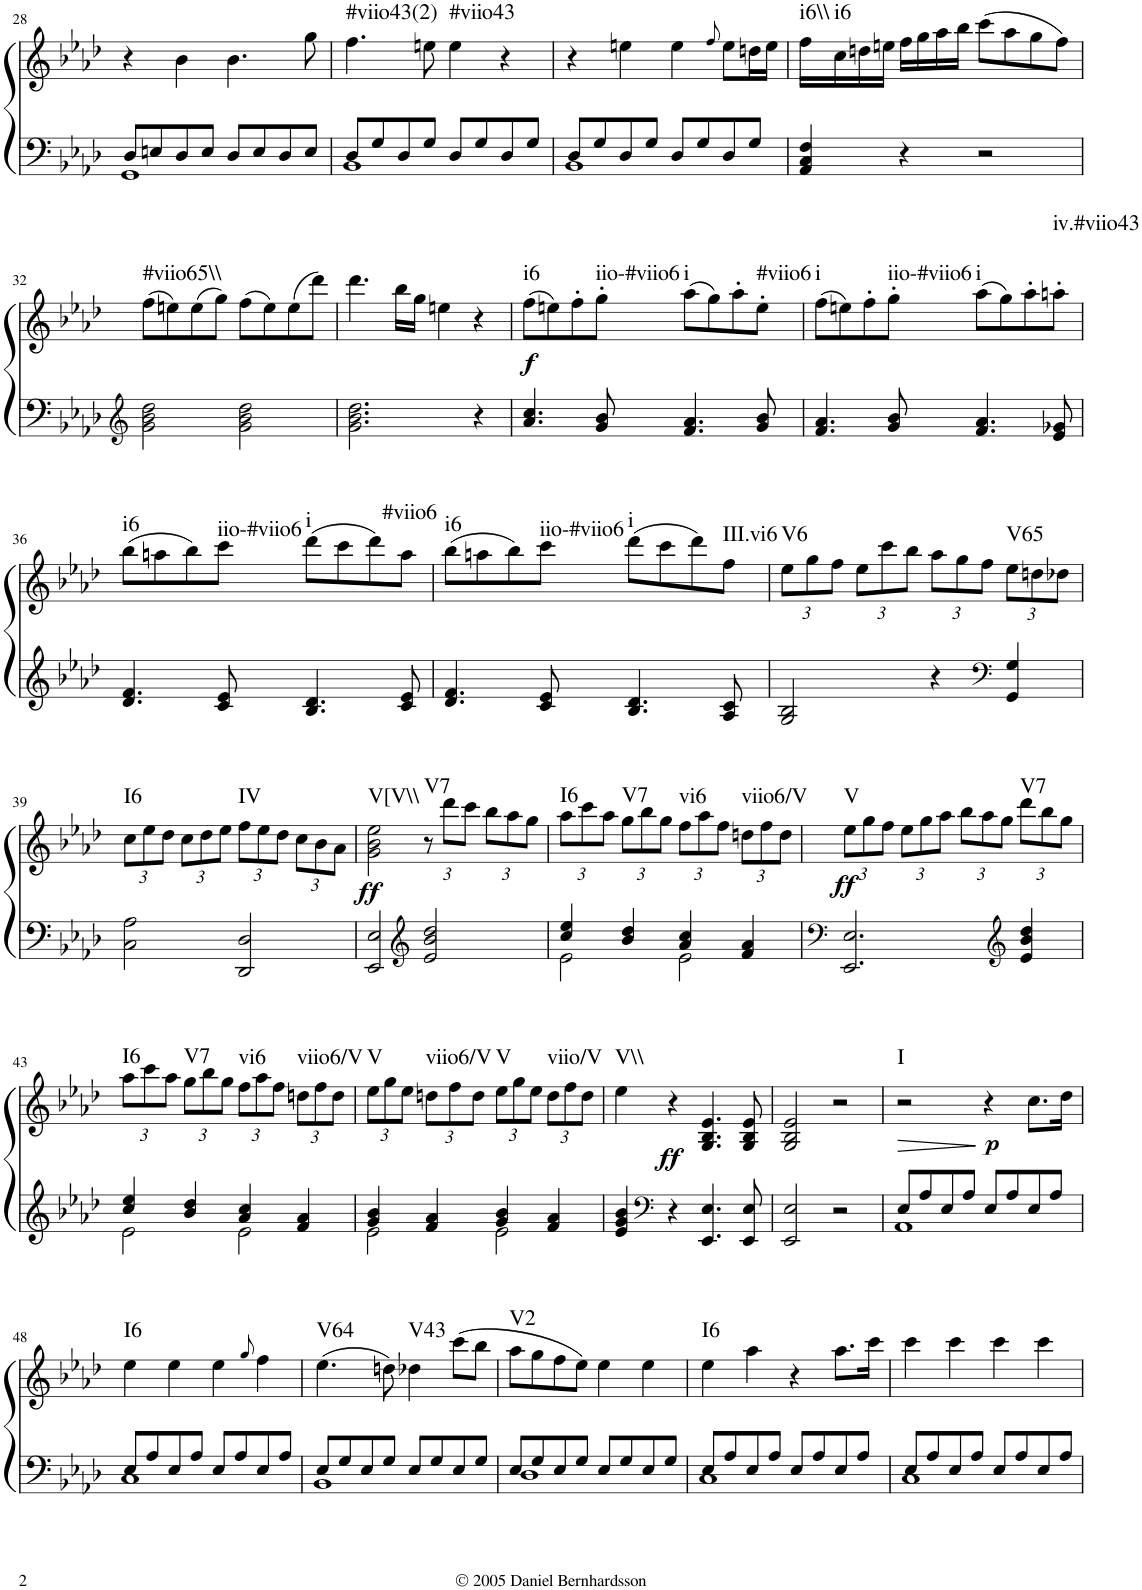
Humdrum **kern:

**kern	**kern	**dynam	**harte
*part1	*part1	*part1	*part1
*staff2	*staff1	*staff1/2	*
*I"Piano	*	*	*
*I'Pno.	*	*	*
!!LO:PB:g=z
*clefF4	*clefG2	*	*
*k[b-e-a-d-]	*k[b-e-a-d-]	*	*
*M4/4	*M4/4	*	*
*met(c)	*met(c)	*	*
=28	=28	=28	=28
*^	*	*	*
8D-/L	1GG	4r	.	.
8En/	.	.	.	.
8D-/	.	4b-\	.	.
8E/J	.	.	.	.
8D-/L	.	4.b-\	.	.
8E/	.	.	.	.
8D-/	.	.	.	.
8E/J	.	8gg\	.	.
=29	=29	=29	=29	=29
!	!	!	!	!LO:H:kt=#viio43(2)
8D-/L	1BB-	4.ff\	.	N
8G/	.	.	.	.
8D-/	.	.	.	.
8G/J	.	8een\	.	.
!	!	!	!	!LO:H:kt=#viio43
8D-/L	.	4ee\	.	N
8G/	.	.	.	.
8D-/	.	4r	.	.
8G/J	.	.	.	.
=30	=30	=30	=30	=30
8D-/L	1BB-	4r	.	.
8G/	.	.	.	.
8D-/	.	4een\	.	.
8G/J	.	.	.	.
8D-/L	.	4ee\	.	.
8G/	.	.	.	.
.	.	8qff/	.	.
8D-/	.	8ee\L	.	.
8G/J	.	16ddn\L	.	.
.	.	16ee\JJ	.	.
*v	*v	*	*	*
=31	=31	=31	=31
!	!	!	!LO:H:kt=i6\\
4AA-/ 4C/ 4F/	16ff\LL	.	N
!	!	!	!LO:H:kt=i6
.	16cc\	.	N
.	16ddn\	.	.
.	16een\JJ	.	.
4r	16ff\LL	.	.
.	16gg\	.	.
.	16aa-\	.	.
.	16bb-\JJ	.	.
2r	(8ccc\L	.	.
.	8aa-\	.	.
.	8gg\	.	.
.	8ff\J)	.	.
!!LO:LB:g=z
=32	=32	=32	=32
*clefG2	*	*	*
!	!	!	!LO:H:kt=#viio65\\
2g\ 2b-\ 2dd-\	(8ff\L	.	N
.	8een\)	.	.
.	(8ee\	.	.
.	8gg\J)	.	.
2g\ 2b-\ 2dd-\	(8ff\L	.	.
.	8ee\)	.	.
.	(8ee\	.	.
.	8ddd-\J)	.	.
=33	=33	=33	=33
2.g\ 2.b-\ 2.dd-\	4.ddd-\	.	.
.	16bb-\LL	.	.
.	16gg\JJ	.	.
.	4een\	.	.
4r	4r	.	.
=34	=34	=34	=34
!	!	!LO:DY:b	!LO:H:kt=i6
4.a-/ 4.cc/	(8ff\L	f	N
.	8een\)	.	.
.	8ff'\	.	.
!	!	!	!LO:H:kt=iio-#viio6
8g/ 8b-/	8gg'\J	.	N
!	!	!	!LO:H:kt=i
4.f/ 4.a-/	(8aa-\L	.	N
.	8gg\)	.	.
.	8aa-'\	.	.
!	!	!	!LO:H:kt=#viio6
8g/ 8b-/	8ee'\J	.	N
=35	=35	=35	=35
!	!	!	!LO:H:kt=i
4.f/ 4.a-/	(8ff\L	.	N
.	8een\)	.	.
.	8ff'\	.	.
!	!	!	!LO:H:kt=iio-#viio6
8g/ 8b-/	8gg'\J	.	N
!	!	!	!LO:H:kt=i
4.f/ 4.a-/	(8aa-\L	.	N
.	8gg\)	.	.
.	8aa-'\	.	.
!	!	!	!LO:H:kt=iv.#viio43
8e-/ 8g-X/	8aan'\J	.	N
!!LO:LB:g=z
=36	=36	=36	=36
!	!	!	!LO:H:kt=i6
4.d-/ 4.f/	(8bb-\L	.	N
.	8aan\	.	.
.	8bb-\)	.	.
!	!	!	!LO:H:kt=iio-#viio6
8c/ 8e-/	8ccc\J	.	N
!	!	!	!LO:H:kt=i
4.B-/ 4.d-/	(8ddd-\L	.	N
.	8ccc\	.	.
.	8ddd-\)	.	.
!	!	!	!LO:H:kt=#viio6
8c/ 8e-/	8aa\J	.	N
=37	=37	=37	=37
!	!	!	!LO:H:kt=i6
4.d-/ 4.f/	(8bb-\L	.	N
.	8aan\	.	.
.	8bb-\)	.	.
!	!	!	!LO:H:kt=iio-#viio6
8c/ 8e-/	8ccc\J	.	N
!	!	!	!LO:H:kt=i
4.B-/ 4.d-/	(8ddd-\L	.	N
.	8ccc\	.	.
.	8ddd-\)	.	.
!	!	!	!LO:H:kt=III.vi6
8A-/ 8c/	8ff\J	.	N
=38	=38	=38	=38
*	*Xbrackettup	*	*
!	!	!	!LO:H:kt=V6
2G/ 2B-/	12ee-\L	.	N
.	12gg\	.	.
.	12ff\J	.	.
.	12ee-\L	.	.
.	12ccc\	.	.
.	12bb-\J	.	.
4r	12aa-\L	.	.
.	12gg\	.	.
.	12ff\J	.	.
*clefF4	*	*	*
!	!	!	!LO:H:kt=V65
4GG/ 4G/	12ee-\L	.	N
.	12ddn\	.	.
.	12dd-X\J	.	.
!!LO:LB:g=z
=39	=39	=39	=39
!	!	!	!LO:H:kt=I6
2C\ 2A-\	12cc\L	.	N
.	12ee-\	.	.
.	12dd-\J	.	.
.	12cc\L	.	.
.	12dd-\	.	.
.	12ee-\J	.	.
!	!	!	!LO:H:kt=IV
2DD-/ 2D-/	12ff\L	.	N
.	12ee-\	.	.
.	12dd-\J	.	.
.	12cc\L	.	.
.	12b-\	.	.
.	12a-\J	.	.
=40	=40	=40	=40
!	!	!LO:DY:b	!LO:H:kt=V[V\\
2EE-/ 2E-/	2g\ 2b-\ 2ee-\	ff	N
*clefG2	*	*	*
!	!	!	!LO:H:kt=V7
2e-/ 2b-/ 2dd-/	12r	.	N
.	12ddd-\L	.	.
.	12ccc\J	.	.
.	12bb-\L	.	.
.	12aa-\	.	.
.	12gg\J	.	.
=41	=41	=41	=41
*^	*	*	*
!	!	!	!	!LO:H:kt=I6
4cc/ 4ee-/	2e-\	12aa-\L	.	N
.	.	12ccc\	.	.
.	.	12aa-\J	.	.
!	!	!	!	!LO:H:kt=V7
4b-/ 4dd-/	.	12gg\L	.	N
.	.	12bb-\	.	.
.	.	12gg\J	.	.
!	!	!	!	!LO:H:kt=vi6
4a-/ 4cc/	2e-\	12ff\L	.	N
.	.	12aa-\	.	.
.	.	12ff\J	.	.
!	!	!	!	!LO:H:kt=viio6/V
4f/ 4a-/	.	12ddn\L	.	N
.	.	12ff\	.	.
.	.	12dd\J	.	.
*v	*v	*	*	*
=42	=42	=42	=42
*clefF4	*	*	*
!	!	!LO:DY:b	!LO:H:kt=V
2.EE-/ 2.E-/	12ee-\L	ff	N
.	12gg\	.	.
.	12ff\J	.	.
.	12ee-\L	.	.
.	12gg\	.	.
.	12aa-\J	.	.
.	12bb-\L	.	.
.	12aa-\	.	.
.	12gg\J	.	.
*clefG2	*	*	*
!	!	!	!LO:H:kt=V7
4e-/ 4b-/ 4dd-/	12ddd-\L	.	N
.	12bb-\	.	.
.	12gg\J	.	.
!!LO:LB:g=z
=43	=43	=43	=43
*^	*	*	*
!	!	!	!	!LO:H:kt=I6
4cc/ 4ee-/	2e-\	12aa-\L	.	N
.	.	12ccc\	.	.
.	.	12aa-\J	.	.
!	!	!	!	!LO:H:kt=V7
4b-/ 4dd-/	.	12gg\L	.	N
.	.	12bb-\	.	.
.	.	12gg\J	.	.
!	!	!	!	!LO:H:kt=vi6
4a-/ 4cc/	2e-\	12ff\L	.	N
.	.	12aa-\	.	.
.	.	12ff\J	.	.
!	!	!	!	!LO:H:kt=viio6/V
4f/ 4a-/	.	12ddn\L	.	N
.	.	12ff\	.	.
.	.	12dd\J	.	.
=44	=44	=44	=44	=44
!	!	!	!	!LO:H:kt=V
4g/ 4b-/	2e-\	12ee-\L	.	N
.	.	12gg\	.	.
.	.	12ee-\J	.	.
!	!	!	!	!LO:H:kt=viio6/V
4f/ 4a-/	.	12ddn\L	.	N
.	.	12ff\	.	.
.	.	12dd\J	.	.
!	!	!	!	!LO:H:kt=V
4g/ 4b-/	2e-\	12ee-\L	.	N
.	.	12gg\	.	.
.	.	12ee-\J	.	.
!	!	!	!	!LO:H:kt=viio/V
4f/ 4a-/	.	12dd\L	.	N
.	.	12ff\	.	.
.	.	12dd\J	.	.
*v	*v	*	*	*
=45	=45	=45	=45
!	!	!	!LO:H:kt=V\\
4e-/ 4g/ 4b-/	4ee-\	.	N
*clefF4	*	*	*
!	!	!LO:DY:b	!
4r	4r	ff	.
4.EE-/ 4.E-/	4.G/ 4.B-/ 4.e-/	.	.
8EE-/ 8E-/	8G/ 8B-/ 8e-/	.	.
=46	=46	=46	=46
2EE-/ 2E-/	2G/ 2B-/ 2e-/	.	.
2r	2r	.	.
=47	=47	=47	=47
*^	*	*	*
!	!	!	!LO:HP:b	!LO:H:kt=I
8E-/L	1AA-	2r	>	N
8A-/	.	.	.	.
8E-/	.	.	.	.
8A-/J	.	.	.	.
!	!	!	!LO:DY:n=1:b	!
8E-/L	.	4r	] p	.
8A-/	.	.	.	.
8E-/	.	8.cc\L	.	.
8A-/J	.	.	.	.
.	.	16dd-\Jk	.	.
!!LO:LB:g=z
=48	=48	=48	=48	=48
!	!	!	!	!LO:H:kt=I6
8E-/L	1C	4ee-\	.	N
8A-/	.	.	.	.
8E-/	.	4ee-\	.	.
8A-/J	.	.	.	.
8E-/L	.	4ee-\	.	.
8A-/	.	.	.	.
.	.	8qgg/	.	.
8E-/	.	4ff\	.	.
8A-/J	.	.	.	.
=49	=49	=49	=49	=49
!	!	!	!	!LO:H:kt=V64
8E-/L	1BB-	(4.ee-\	.	N
8G/	.	.	.	.
8E-/	.	.	.	.
8G/J	.	8ddn\)	.	.
!	!	!	!	!LO:H:kt=V43
8E-/L	.	4dd-X\	.	N
8G/	.	.	.	.
8E-/	.	(8ccc\L	.	.
8G/J	.	8bb-\J	.	.
=50	=50	=50	=50	=50
!	!	!	!	!LO:H:kt=V2
8E-/L	1D-	8aa-\L	.	N
8G/	.	8gg\	.	.
8E-/	.	8ff\	.	.
8G/J	.	8ee-\J)	.	.
8E-/L	.	4ee-\	.	.
8G/	.	.	.	.
8E-/	.	4ee-\	.	.
8G/J	.	.	.	.
=51	=51	=51	=51	=51
!	!	!	!	!LO:H:kt=I6
8E-/L	1C	4ee-\	.	N
8A-/	.	.	.	.
8E-/	.	4aa-\	.	.
8A-/J	.	.	.	.
8E-/L	.	4r	.	.
8A-/	.	.	.	.
8E-/	.	8.aa-\L	.	.
8A-/J	.	.	.	.
.	.	16ccc\Jk	.	.
=52	=52	=52	=52	=52
8E-/L	1C	4ccc\	.	.
8A-/	.	.	.	.
8E-/	.	4ccc\	.	.
8A-/J	.	.	.	.
8E-/L	.	4ccc\	.	.
8A-/	.	.	.	.
8E-/	.	4ccc\	.	.
8A-/J	.	.	.	.
*v	*v	*	*	*
=	=	=	=
*-	*-	*-	*-
